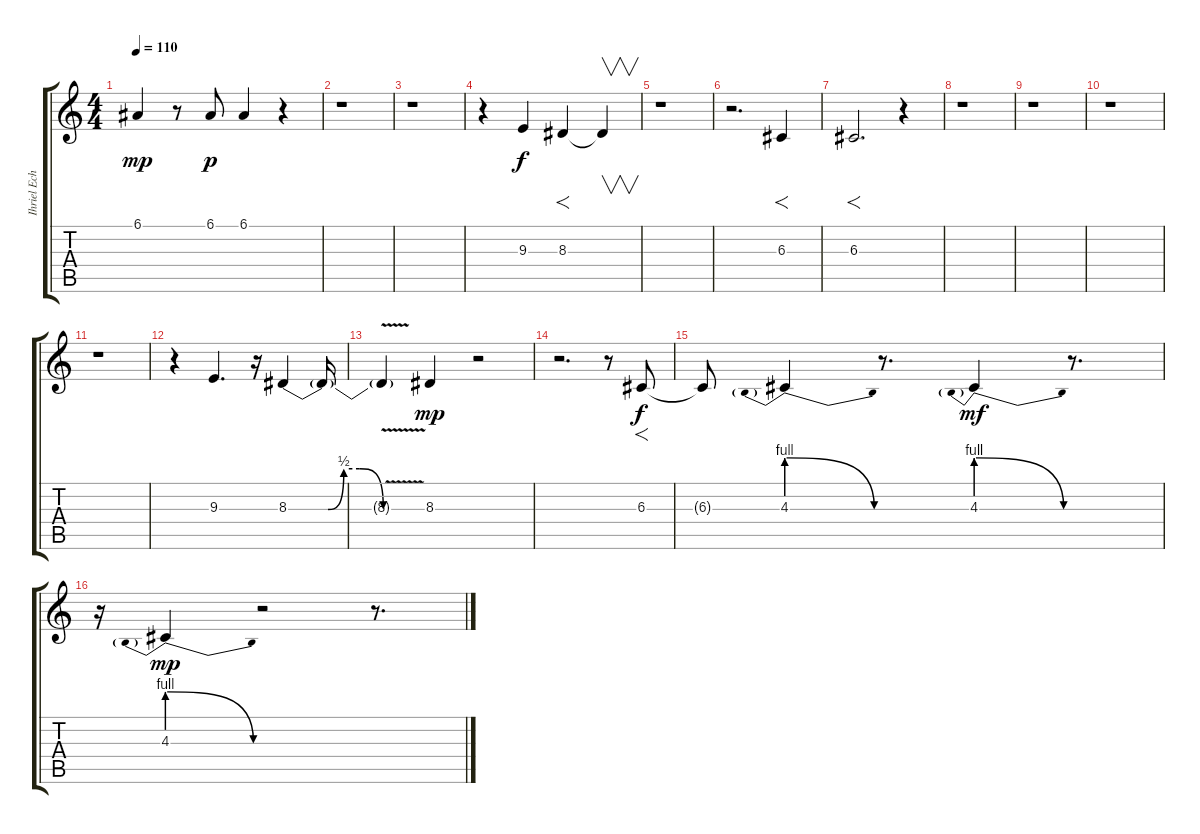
\track ("Ihriel Echo" "Ihriel Ech") {instrument synthvoice}
\staff {score tabs}
\tuning (E4 B3 G3 D3 A2 E2) {hide}
\ts (4 4)
\tempo 110
\clef g2
\ks c
6.1.4{dy mp} r.8 6.1.8{dy p} 6.1.4 r.4 |
r.1 |
r.1{volume 6 balance 12} |
r.4 9.3.4{dy f} 8.3.4{f} 8.3{t}.4{v} |
r.1 |
r.2{d} 6.3.4{f} |
6.3.2{f d} r.4 |
r.1 |
r.1 |
r.1 |
r.1 |
r.4 9.3.4{d} r.16 8.3{be (custom 0 0 25 0 35 2 45 2 60 0)}.4 8.3{t}.16 |
8.3{v t}.4 8.3.4{dy mp} r.2 |
r.2{d} r.8 6.3.8{f dy f} |
6.3{t}.8 4.3{be (prebendrelease 0 4 60 0)}.4 r.8{d} 4.3{be (prebendrelease 0 4 60 0)}.4{dy mf} r.8{d} |
r.16 4.3{be (prebendrelease 0 4 60 0)}.4{dy mp} r.2 r.8{d}
